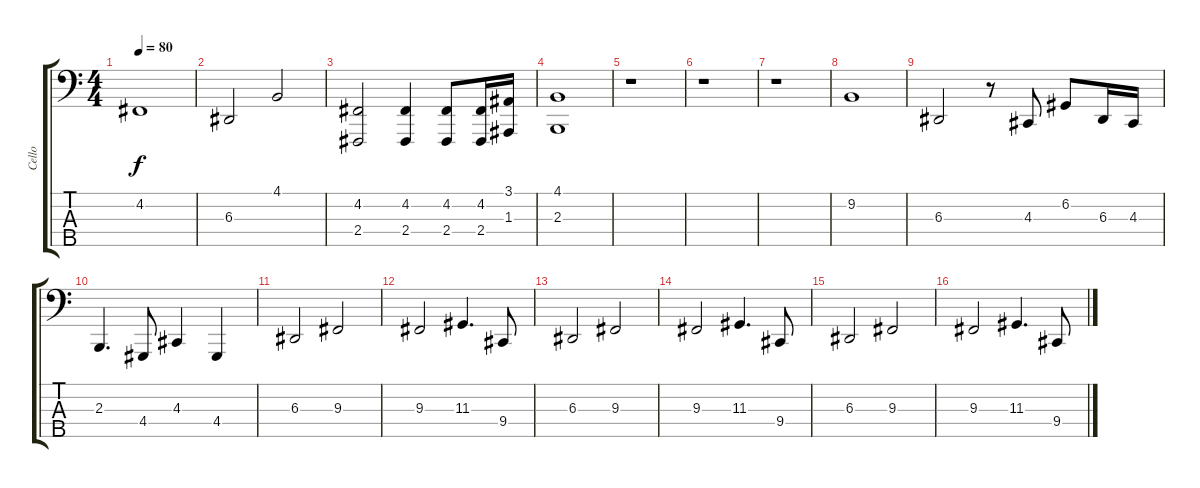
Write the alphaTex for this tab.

\track ("Cello" "Cello") {instrument stringensemble1}
\staff {score tabs}
\tuning (G2 D2 A1 E1 B0) {hide}
\ts (4 4)
\tempo 80
\clef f4
\ks c
4.2.1{dy f} |
6.3.2 4.1.2 |
(4.2 2.4).2 (4.2 2.4).4 (4.2 2.4).8 (4.2 2.4).16 (3.1 1.3).16 |
(4.1 2.3).1 |
r.1 |
r.1 |
r.1 |
9.2.1 |
6.3.2 r.8 4.3.8 6.2.8 6.3.16 4.3.16 |
2.3.4{d} 4.4.8 4.3.4 4.4.4 |
6.3.2 9.3.2 |
9.3.2 11.3.4{d} 9.4.8 |
6.3.2 9.3.2 |
9.3.2 11.3.4{d} 9.4.8 |
6.3.2 9.3.2 |
9.3.2 11.3.4{d} 9.4.8
